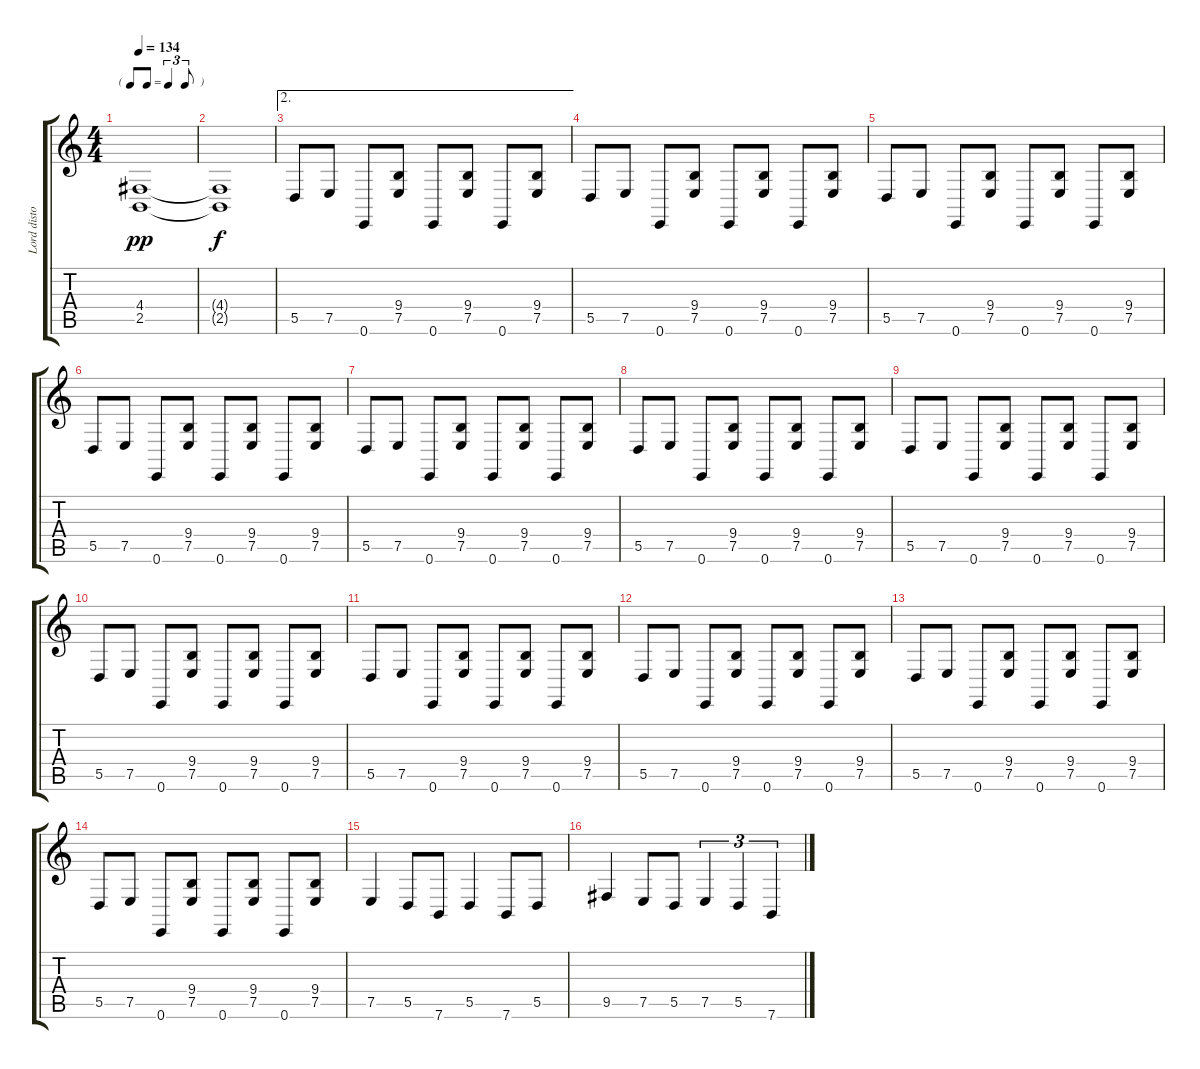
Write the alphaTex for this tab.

\track ("Lord distorted organ" "Lord disto") {instrument rockorgan}
\staff {score tabs}
\tuning (E4 B3 G3 D3 A2 E2) {hide}
\ts (4 4)
\tf triplet8th
\tempo 134
\clef g2
\ks c
(4.4 2.5).1{dy pp} |
(4.4{t} 2.5{t}).1{dy f} |
\ae 2
5.5.8 7.5.8 0.6.8 (9.4 7.5).8 0.6.8 (9.4 7.5).8 0.6.8 (9.4 7.5).8 |
5.5.8 7.5.8 0.6.8 (9.4 7.5).8 0.6.8 (9.4 7.5).8 0.6.8 (9.4 7.5).8 |
5.5.8 7.5.8 0.6.8 (9.4 7.5).8 0.6.8 (9.4 7.5).8 0.6.8 (9.4 7.5).8 |
5.5.8 7.5.8 0.6.8 (9.4 7.5).8 0.6.8 (9.4 7.5).8 0.6.8 (9.4 7.5).8 |
5.5.8 7.5.8 0.6.8 (9.4 7.5).8 0.6.8 (9.4 7.5).8 0.6.8 (9.4 7.5).8 |
5.5.8 7.5.8 0.6.8 (9.4 7.5).8 0.6.8 (9.4 7.5).8 0.6.8 (9.4 7.5).8 |
5.5.8 7.5.8 0.6.8 (9.4 7.5).8 0.6.8 (9.4 7.5).8 0.6.8 (9.4 7.5).8 |
5.5.8 7.5.8 0.6.8 (9.4 7.5).8 0.6.8 (9.4 7.5).8 0.6.8 (9.4 7.5).8 |
5.5.8 7.5.8 0.6.8 (9.4 7.5).8 0.6.8 (9.4 7.5).8 0.6.8 (9.4 7.5).8 |
5.5.8 7.5.8 0.6.8 (9.4 7.5).8 0.6.8 (9.4 7.5).8 0.6.8 (9.4 7.5).8 |
5.5.8 7.5.8 0.6.8 (9.4 7.5).8 0.6.8 (9.4 7.5).8 0.6.8 (9.4 7.5).8 |
5.5.8 7.5.8 0.6.8 (9.4 7.5).8 0.6.8 (9.4 7.5).8 0.6.8 (9.4 7.5).8 |
7.5.4 5.5.8 7.6.8 5.5.4 7.6.8 5.5.8 |
9.5.4 7.5.8 5.5.8 7.5.4{tu (3 2)} 5.5.4{tu (3 2)} 7.6.4{tu (3 2)}
